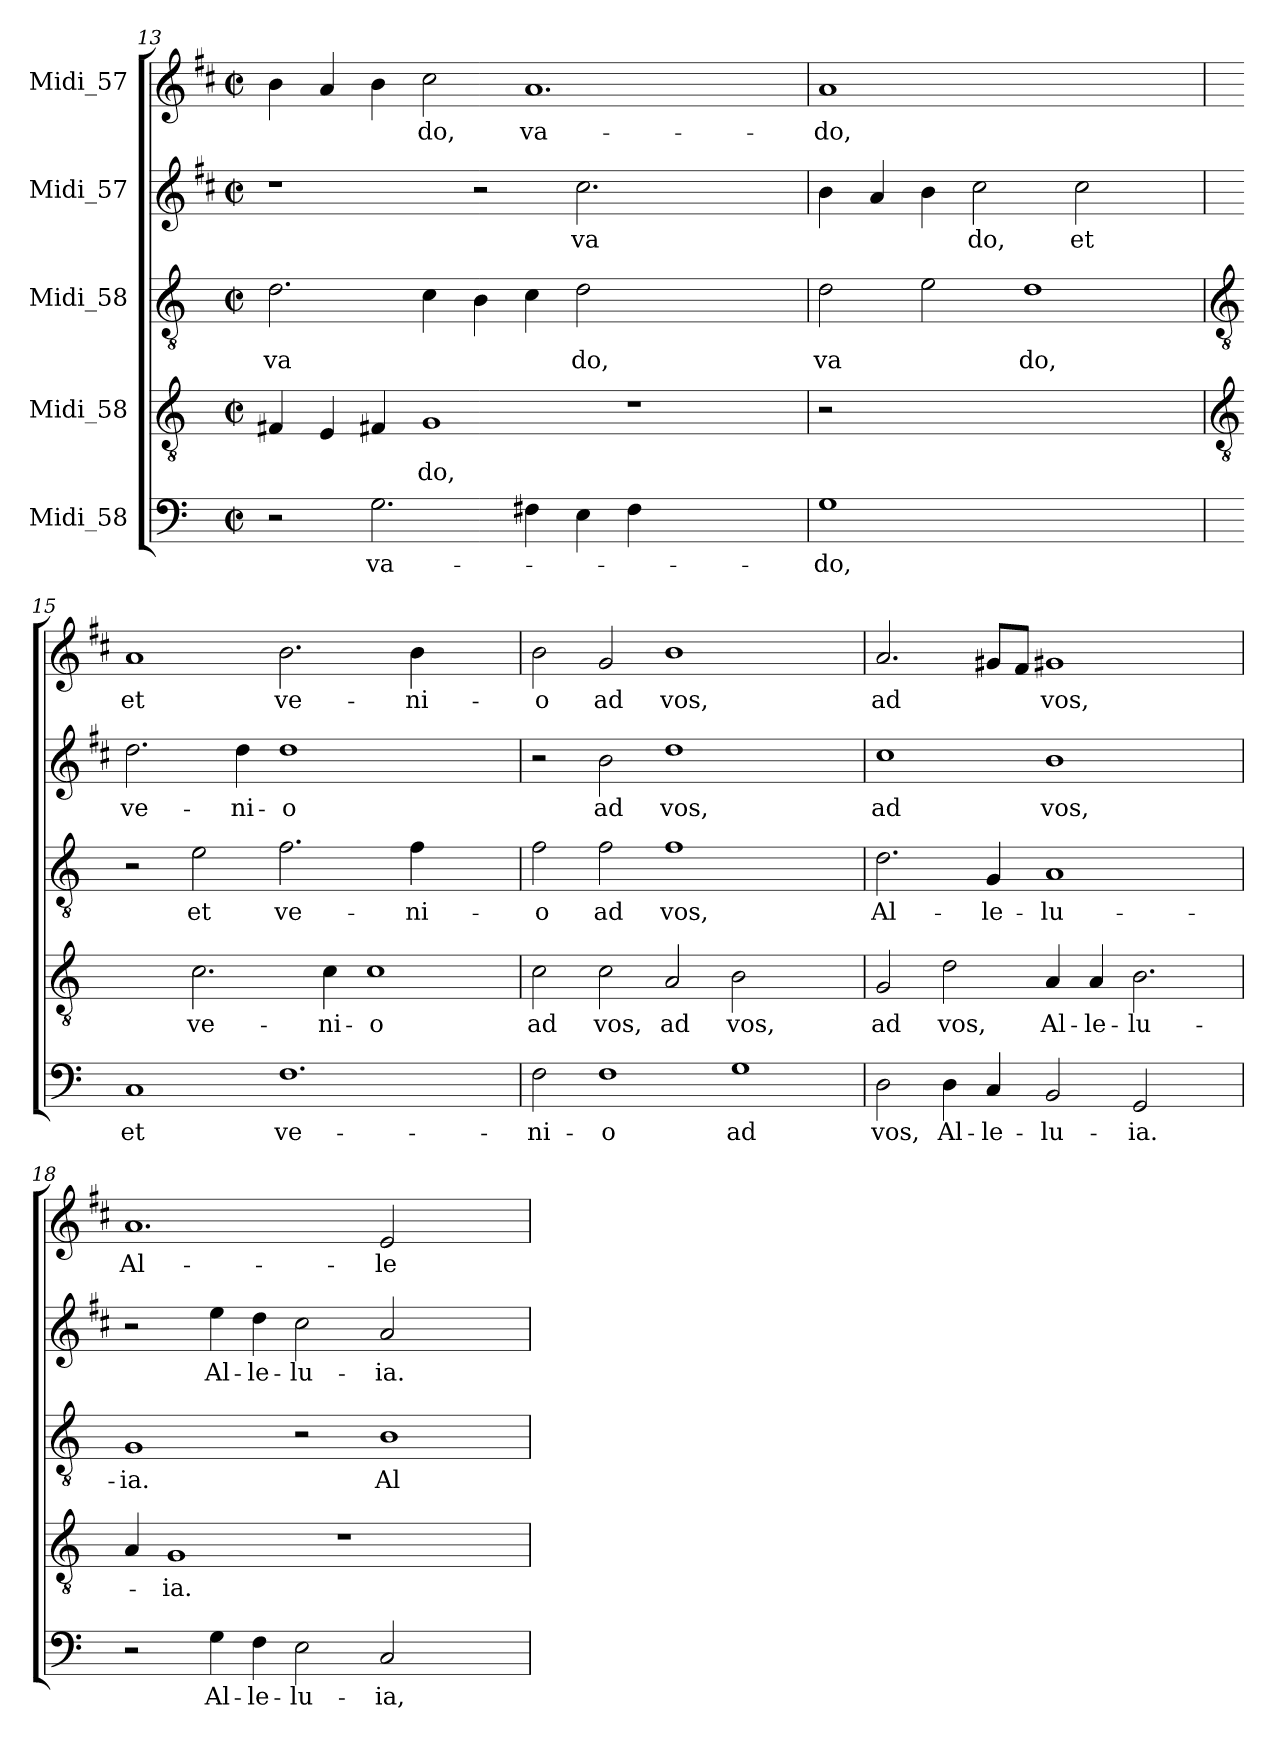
**kern	**text	**kern	**text	**kern	**text	**kern	**text	**kern	**text
*part5	*part5	*part4	*part4	*part3	*part3	*part2	*part2	*part1	*part1
*staff5	*staff5	*staff4	*staff4	*staff3	*staff3	*staff2	*staff2	*staff1	*staff1
*I"Midi_58	*	*I"Midi_58	*	*I"Midi_58	*	*I"Midi_57	*	*I"Midi_57	*
*clefF4	*	*clefGv2	*	*clefGv2	*	*clefG2	*	*clefG2	*
*	*	*	*	*	*	*ITrd1c2	*	*ITrd1c2	*
*k[]	*	*k[]	*	*k[]	*	*k[]	*	*k[]	*
*C:	*	*C:	*	*C:	*	*C:	*	*C:	*
*M4/2	*	*M4/2	*	*M4/2	*	*M4/2	*	*M4/2	*
*met(c|)	*	*met(c|)	*	*met(c|)	*	*met(c|)	*	*met(c|)	*
=13	=13	=13	=13	=13	=13	=13	=13	=13	=13
!	!	!	!	!	!LO:LY:b	!	!	!	!
*	*	*	*	*	*	*	*	*^	*
2r	.	4F#X	.	2.d	va	1r	.	4a	1ryy	.
.	.	4E	.	.	.	.	.	4g	.	.
!	!LO:LY:b	!	!	!	!	!	!	!	!	!
2.G	va-	4F#X	.	.	.	.	.	4a	.	.
!	!	!	!LO:LY:b	!	!	!	!	!	!	!LO:LY:b
.	.	1G	do,	4c	.	.	.	2b	.	do,
.	.	.	.	4B	.	2r	.	.	1..ryy	.
!	!	!	!	!	!	!	!	!	!	!LO:LY:b
4F#X	.	.	.	4c	.	.	.	1.g	.	va-
!	!	!	!	!	!LO:LY:b	!	!LO:LY:b	!	!	!
4E	.	.	.	2d	do,	2.b	va	.	.	.
4F#	.	1r	.	.	.	.	.	.	.	.
2.ryy	.	.	.	2.ryy	.	.	.	.	.	.
.	.	.	.	.	.	2ryy	.	.	.	.
=14	=14	=14	=14	=14	=14	=14	=14	=14	=14	=14
!	!LO:LY:b	!	!	!	!LO:LY:b	!	!	!	!	!LO:LY:b
1G	-do,	2r	.	2d	va	4a	.	1g	1ryy	-do,
.	.	.	.	.	.	4g	.	.	.	.
!	!	!	!LO:LY:b	!	!	!	!	!	!	!
.	.	[2Gyy	et	2e	.	4a	.	.	.	.
!	!	!	!	!	!	!	!LO:LY:b	!	!	!
.	.	.	.	.	.	2b	do,	.	.	.
!	!	!	!	!	!LO:LY:b	!	!	!	!	!
1ryy	.	1ryy	.	1d	do,	.	.	1ryy	1ryy	.
!	!	!	!	!	!	!	!LO:LY:b	!	!	!
.	.	.	.	.	.	2b	et	.	.	.
.	.	.	.	.	.	4ryy	.	.	.	.
*	*	*	*	*	*	*	*	*v	*v	*
!!LO:LB:g=z
=15	=15	=15	=15	=15	=15	=15	=15	=15	=15
*	*	*clefGv2	*	*clefGv2	*	*	*	*	*
!	!LO:LY:b	!	!	!	!	!	!LO:LY:b	!	!LO:LY:b
1C	et	2Gyy]	.	2r	.	2.cc	ve-	1g	et
!	!	!	!LO:LY:b	!	!LO:LY:b	!	!	!	!
.	.	2.c	ve-	2e	et	.	.	.	.
!	!	!	!	!	!	!	!LO:LY:b	!	!
.	.	.	.	.	.	4cc	-ni-	.	.
!	!LO:LY:b	!	!	!	!LO:LY:b	!	!LO:LY:b	!	!LO:LY:b
1.F	ve-	.	.	2.f	ve-	1cc	-o	2.a	ve-
!	!	!	!LO:LY:b	!	!	!	!	!	!
.	.	4c	-ni-	.	.	.	.	.	.
!	!	!	!LO:LY:b	!	!	!	!	!	!
.	.	1c	-o	.	.	.	.	.	.
!	!	!	!	!	!LO:LY:b	!	!	!	!LO:LY:b
.	.	.	.	4f	-ni-	.	.	4a	-ni-
.	.	.	.	2ryy	.	2ryy	.	2ryy	.
=16	=16	=16	=16	=16	=16	=16	=16	=16	=16
!	!LO:LY:b	!	!LO:LY:b	!	!LO:LY:b	!	!	!	!LO:LY:b
2F	-ni-	2c	ad	2f	-o	2r	.	2a	-o
!	!LO:LY:b	!	!LO:LY:b	!	!LO:LY:b	!	!LO:LY:b	!	!LO:LY:b
1F	-o	2c	vos,	2f	ad	2a	ad	2f	ad
!	!	!	!LO:LY:b	!	!LO:LY:b	!	!LO:LY:b	!	!LO:LY:b
.	.	2A	ad	1f	vos,	1cc	vos,	1a	vos,
!	!LO:LY:b	!	!LO:LY:b	!	!	!	!	!	!
1G	ad	2B	vos,	.	.	.	.	.	.
.	.	2ryy	.	2ryy	.	2ryy	.	2ryy	.
=17	=17	=17	=17	=17	=17	=17	=17	=17	=17
!	!LO:LY:b	!	!LO:LY:b	!	!LO:LY:b	!	!LO:LY:b	!	!LO:LY:b
2D	vos,	2G	ad	2.d	Al-	1b	ad	2.g	ad
!	!LO:LY:b	!	!LO:LY:b	!	!	!	!	!	!
4D	Al-	2d	vos,	.	.	.	.	.	.
!	!LO:LY:b	!	!	!	!LO:LY:b	!	!	!	!
4C	-le-	.	.	4G	-le-	.	.	8f#XL	.
.	.	.	.	.	.	.	.	8eJ	.
!	!LO:LY:b	!	!LO:LY:b	!	!LO:LY:b	!	!LO:LY:b	!	!LO:LY:b
2BB	-lu-	4A	Al-	1A	-lu-	1a	vos,	1f#X	vos,
!	!	!	!LO:LY:b	!	!	!	!	!	!
.	.	4A	-le-	.	.	.	.	.	.
!	!LO:LY:b	!	!LO:LY:b	!	!	!	!	!	!
2GG	-ia.	2.B	-lu-	.	.	.	.	.	.
4ryy	.	.	.	4ryy	.	4ryy	.	4ryy	.
=18	=18	=18	=18	=18	=18	=18	=18	=18	=18
!	!	!	!	!	!LO:LY:b	!	!	!	!LO:LY:b
2r	.	4A	.	1G	-ia.	2r	.	1.g	Al-
!	!	!	!LO:LY:b	!	!	!	!	!	!
.	.	1G	-ia.	.	.	.	.	.	.
!	!LO:LY:b	!	!	!	!	!	!LO:LY:b	!	!
4G	Al-	.	.	.	.	4dd	Al-	.	.
!	!LO:LY:b	!	!	!	!	!	!LO:LY:b	!	!
4F	-le-	.	.	.	.	4cc	-le-	.	.
!	!LO:LY:b	!	!	!	!	!	!LO:LY:b	!	!
2E	-lu-	.	.	2r	.	2b	-lu-	.	.
.	.	1r	.	.	.	.	.	.	.
!	!LO:LY:b	!	!	!	!LO:LY:b	!	!LO:LY:b	!	!LO:LY:b
2C	-ia,	.	.	1B	Al-	2g	-ia.	2d	-le-
2ryy	.	.	.	.	.	2ryy	.	2ryy	.
.	.	4ryy	.	.	.	.	.	.	.
=	=	=	=	=	=	=	=	=	=
*-	*-	*-	*-	*-	*-	*-	*-	*-	*-
